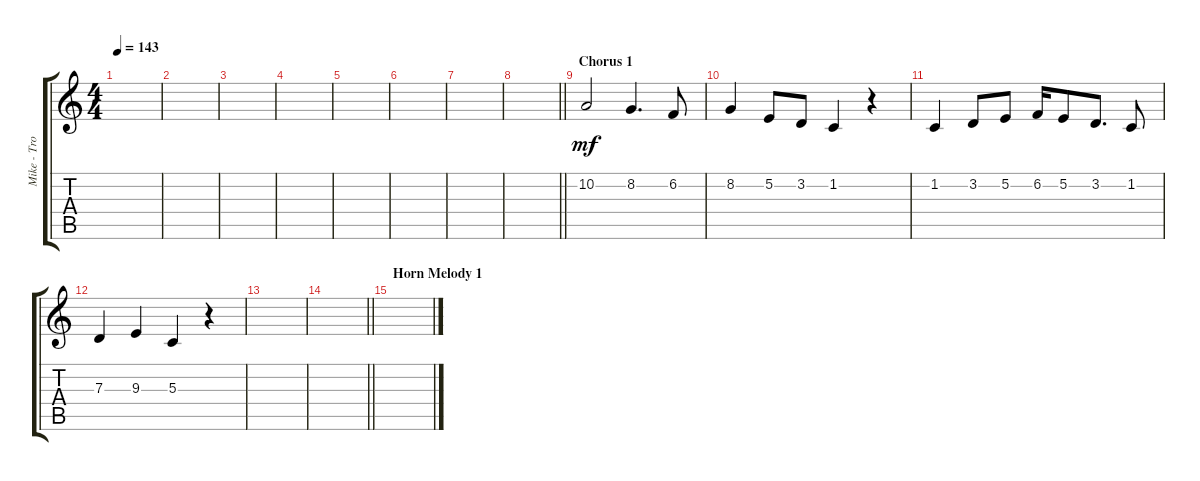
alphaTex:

\track ("Mike - Trombone" "Mike - Tro") {instrument trombone}
\staff {score tabs}
\tuning (E4 B3 G3 D3 A2 E2) {hide}
\ts (4 4)
\tempo 143
\clef g2
\ks c
|
|
|
|
|
|
|
\barLineRight lightlight
|
\section ("" "Chorus 1")
10.2.2{dy mf} 8.2.4{d} 6.2.8 |
8.2.4 5.2.8 3.2.8 1.2.4 r.4 |
1.2.4 3.2.8 5.2.8 6.2.16 5.2.8 3.2.8{d} 1.2.8 |
7.3.4 9.3.4 5.3.4 r.4 |
|
\barLineRight lightlight
|
\section ("" "Horn Melody 1")
